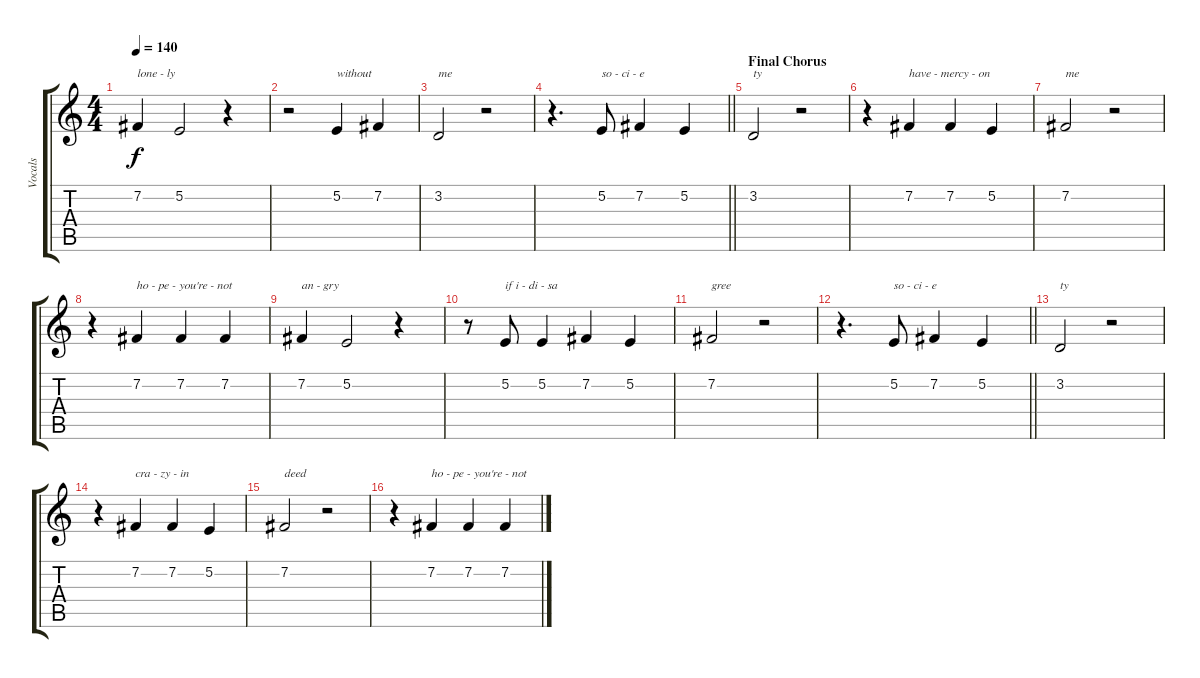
\track ("Vocals" "Vocals") {instrument lead3calliope}
\staff {score tabs}
\tuning (E4 B3 G3 D3 A2 E2) {hide}
\ts (4 4)
\tempo 140
\clef g2
\ks c
7.2.4{txt "lone - ly" dy f} 5.2.2 r.4 |
r.2 5.2.4{txt "without"} 7.2.4 |
3.2.2{txt "me"} r.2 |
\barLineRight lightlight
r.4{d} 5.2.8{txt "so - ci - e"} 7.2.4 5.2.4 |
\section ("" "Final Chorus")
3.2.2{txt "ty"} r.2 |
r.4 7.2.4{txt "have - mercy - on"} 7.2.4 5.2.4 |
7.2.2{txt "me"} r.2 |
r.4 7.2.4{txt "ho - pe - you're - not"} 7.2.4 7.2.4 |
7.2.4{txt "an - gry"} 5.2.2 r.4 |
r.8 5.2.8{txt "if i - di - sa"} 5.2.4 7.2.4 5.2.4 |
7.2.2{txt "gree"} r.2 |
\barLineRight lightlight
r.4{d} 5.2.8{txt "so - ci - e"} 7.2.4 5.2.4 |
3.2.2{txt "ty"} r.2 |
r.4 7.2.4{txt "cra - zy - in"} 7.2.4 5.2.4 |
7.2.2{txt "deed"} r.2 |
r.4 7.2.4{txt "ho - pe - you're - not"} 7.2.4 7.2.4
